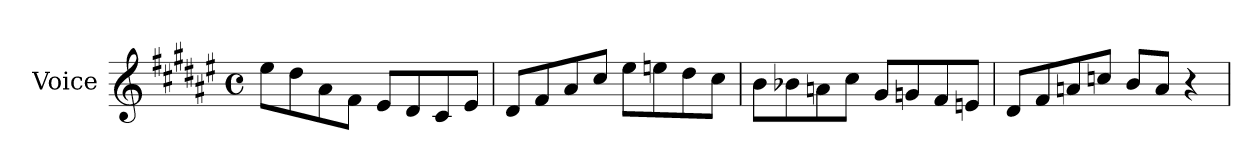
**kern
*part1
*staff1
*I"Voice
*I'Voice
*clefG2
*k[f#c#g#d#a#e#]
*M4/4
*met(c)
=1
8ee#\L
8dd#\
8a#\
8f#\J
8e#/L
8d#/
8c#/
8e#/J
=2
8d#/L
8f#/
8a#/
8cc#/J
8ee#\L
8een\
8dd#\
8cc#\J
=3
8b\L
8b-X\
8an\
8cc#\J
8g#/L
8gn/
8f#/
8en/J
=4
8d#/L
8f#/
8an/
8ccn/J
8b/L
8a/J
4r
=
*-
